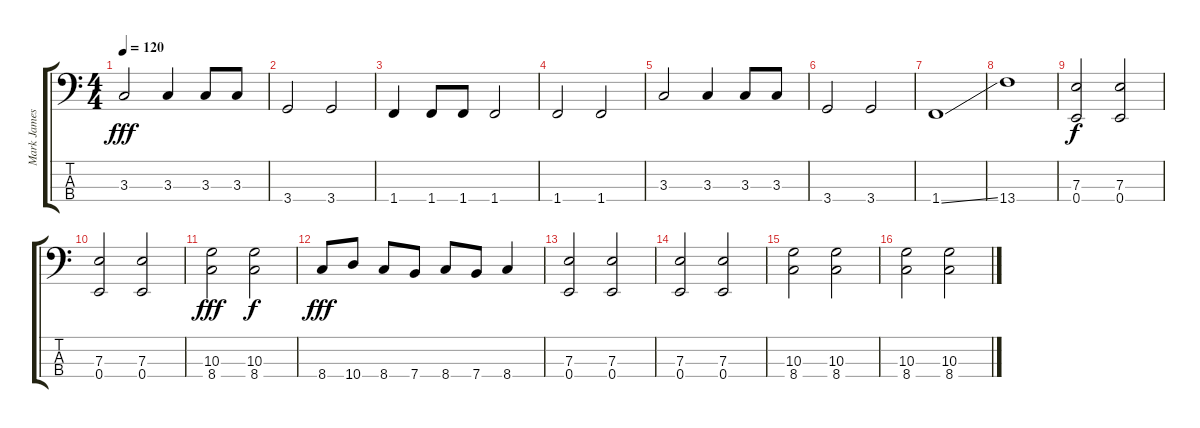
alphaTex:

\track ("Mark James Klepaski (basso)" "Mark James") {instrument electricbassfinger}
\staff {score tabs}
\tuning (G2 D2 A1 E1) {hide}
\ts (4 4)
\tempo 120
\clef f4
\ks c
3.3.2{dy fff} 3.3.4 3.3.8 3.3.8 |
3.4.2 3.4.2 |
1.4.4 1.4.8 1.4.8 1.4.2 |
1.4.2 1.4.2 |
3.3.2 3.3.4 3.3.8 3.3.8 |
3.4.2 3.4.2 |
1.4{ss}.1 |
13.4.1 |
(7.3 0.4).2{dy f} (7.3 0.4).2 |
(7.3 0.4).2 (7.3 0.4).2 |
(10.3 8.4).2{dy fff} (10.3 8.4).2{dy f} |
8.4.8{dy fff} 10.4.8 8.4.8 7.4.8 8.4.8 7.4.8 8.4.4 |
(7.3 0.4).2 (7.3 0.4).2 |
(7.3 0.4).2 (7.3 0.4).2 |
(10.3 8.4).2 (10.3 8.4).2 |
(10.3 8.4).2 (10.3 8.4).2
